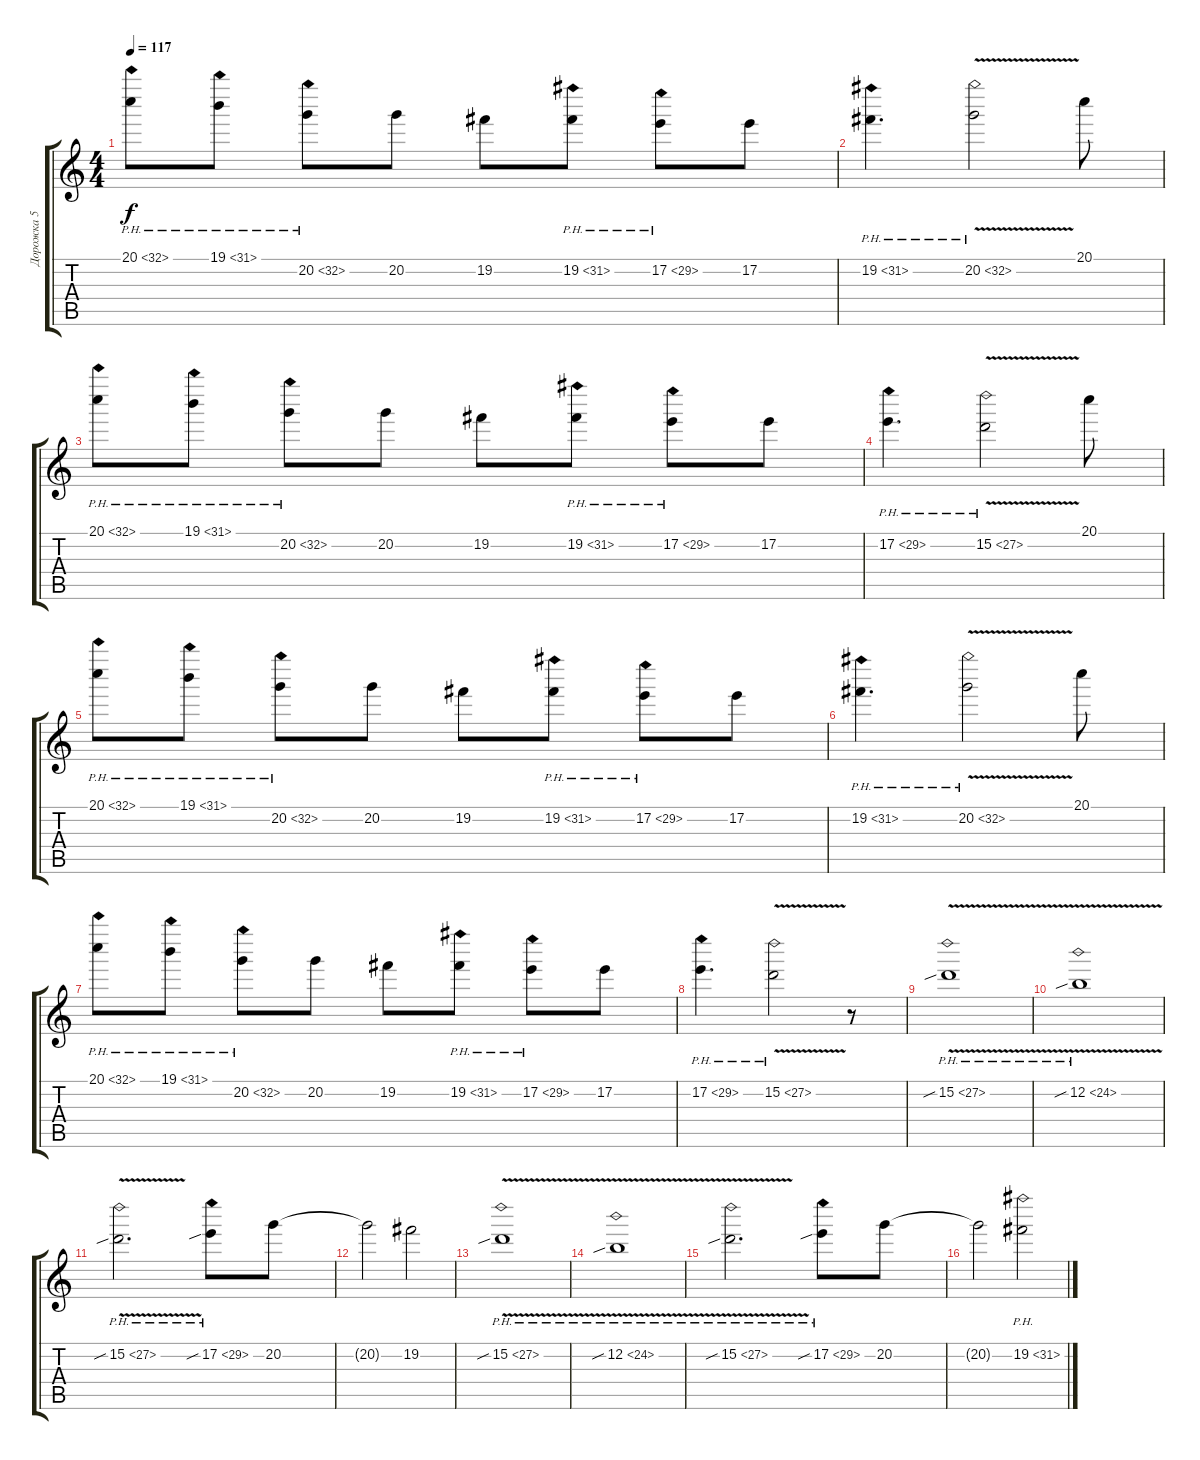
\track ("Дорожка 5" "Дорожка 5") {instrument distortionguitar}
\staff {score tabs}
\tuning (E4 B3 G3 D3 A2 E2) {hide}
\ts (4 4)
\tempo 117
\clef g2
\ks c
20.1{ph 12}.8{dy f} 19.1{ph 12}.8 20.2{ph 12}.8 20.2.8 19.2.8 19.2{ph 12}.8 17.2{ph 12}.8 17.2.8 |
19.2{ph 12}.4{d} 20.2{ph 12 v}.2 20.1.8 |
20.1{ph 12}.8 19.1{ph 12}.8 20.2{ph 12}.8 20.2.8 19.2.8 19.2{ph 12}.8 17.2{ph 12}.8 17.2.8 |
17.2{ph 12}.4{d} 15.2{ph 12 v}.2 20.1.8 |
20.1{ph 12}.8 19.1{ph 12}.8 20.2{ph 12}.8 20.2.8 19.2.8 19.2{ph 12}.8 17.2{ph 12}.8 17.2.8 |
19.2{ph 12}.4{d} 20.2{ph 12 v}.2 20.1.8 |
20.1{ph 12}.8 19.1{ph 12}.8 20.2{ph 12}.8 20.2.8 19.2.8 19.2{ph 12}.8 17.2{ph 12}.8 17.2.8 |
17.2{ph 12}.4{d} 15.2{ph 12 v}.2 r.8 |
15.2{ph 12 v sib}.1 |
12.2{ph 12 v sib}.1 |
15.2{ph 12 v sib}.2{d} 17.2{ph 12 sib}.8 20.2.8 |
20.2{t}.2 19.2.2 |
15.2{ph 12 v sib}.1 |
12.2{ph 12 v sib}.1 |
15.2{ph 12 v sib}.2{d} 17.2{ph 12 sib}.8 20.2.8 |
20.2{t}.2 19.2{ph 12}.2
